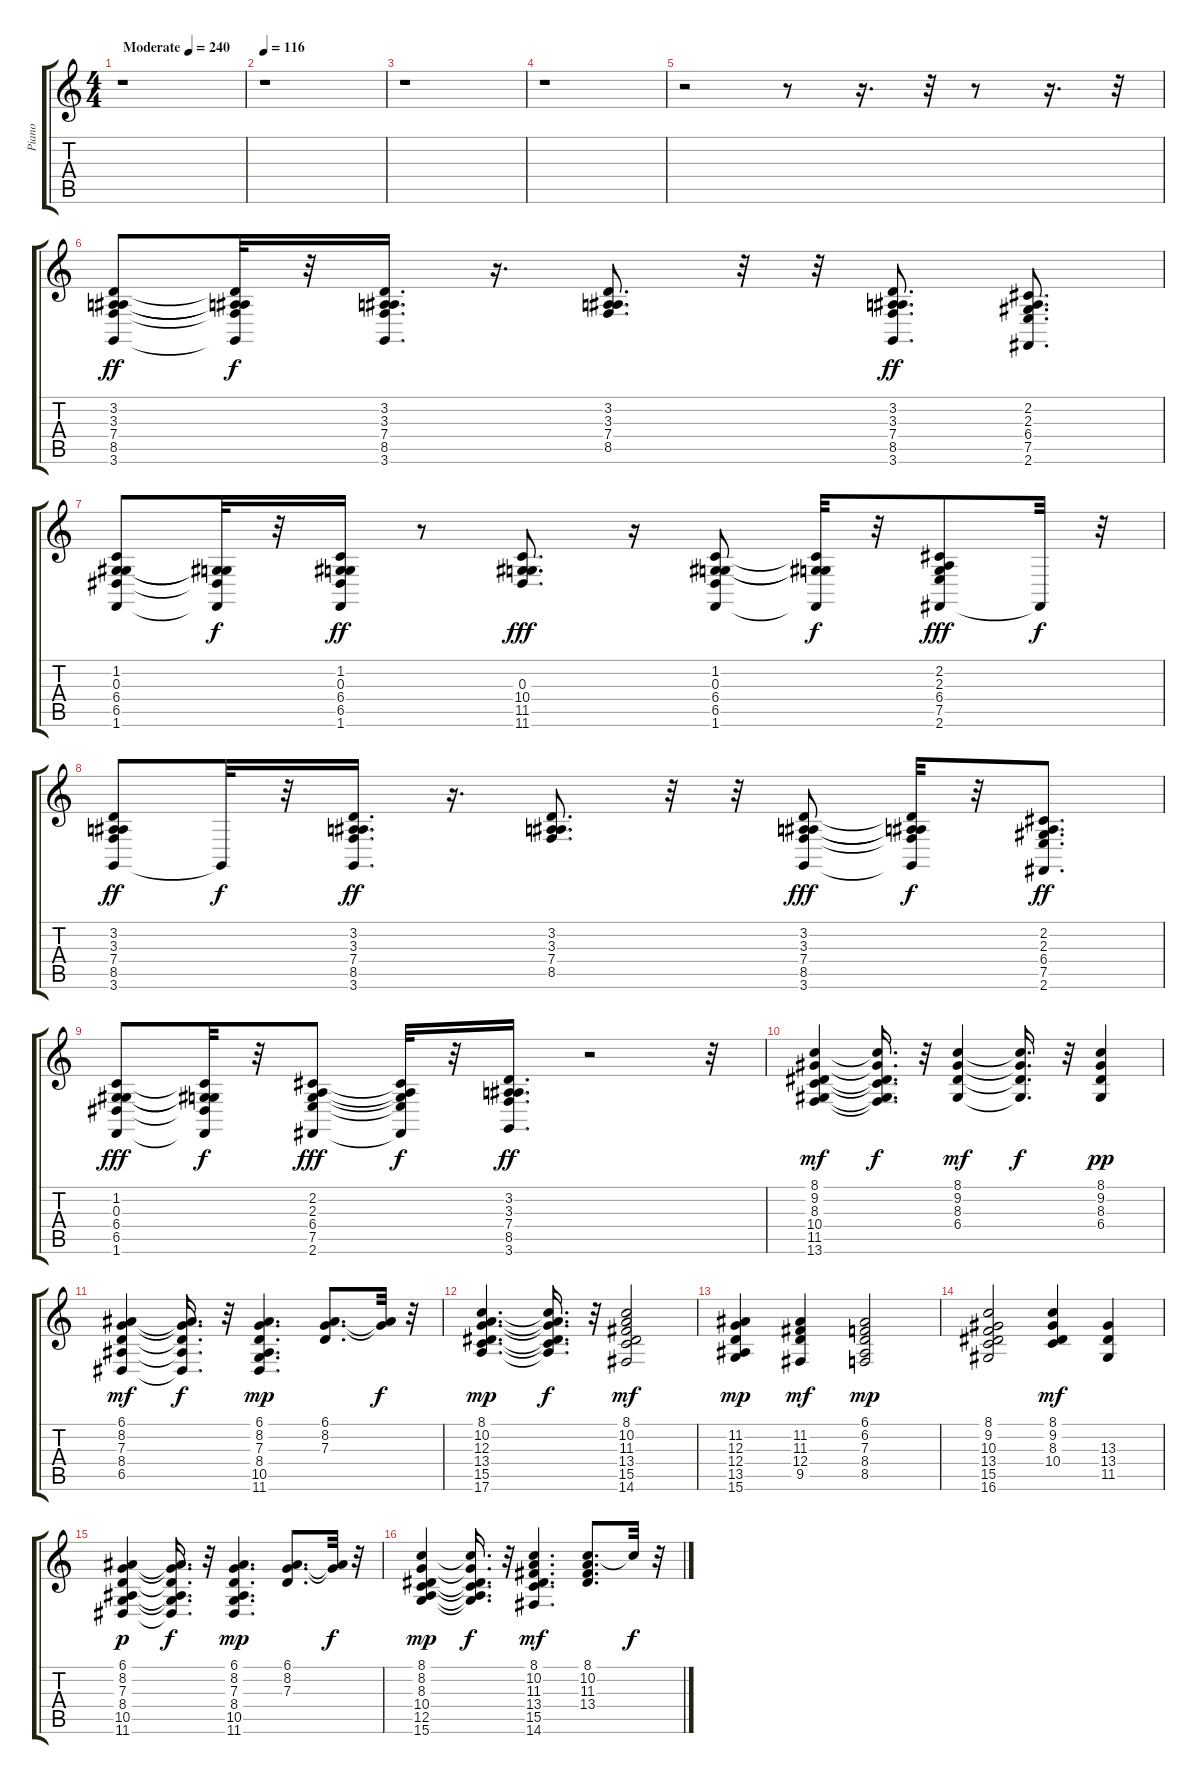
\track ("Piano" "Piano") {instrument acousticgrandpiano}
\staff {score tabs}
\tuning (E4 B3 G3 D3 A2 E2) {hide}
\ts (4 4)
\tempo (240 "Moderate")
\clef g2
\ks c
r.1{dy ff instrument acousticgrandpiano} |
\tempo 116
r.1 |
r.1 |
r.1 |
r.2 r.8{instrument acousticgrandpiano} r.16{d} r.32 r.8 r.16{d} r.32 |
(3.2 3.3 7.4 8.5 3.6).8 (3.2{t} 3.3{t} 7.4{t} 8.5{t} 3.6{t}).32{dy f} r.32 (3.2 3.3 7.4 8.5 3.6).16{d} r.16{d} (3.2 3.3 7.4 8.5).8{d} r.32 r.32 (3.2 3.3 7.4 8.5 3.6).8{d dy ff} (2.2 2.3 6.4 7.5 2.6).8{d} |
(1.2 0.3 6.4 6.5 1.6).8 (0.3{t} 6.4{t} 6.5{t} 1.6{t}).32{dy f} r.32 (1.2 0.3 6.4 6.5 1.6).16{dy ff} r.8 (0.3 10.4 11.5 11.6).8{d dy fff} r.16 (1.2 0.3 6.4 6.5 1.6).8 (1.2{t} 0.3{t} 6.4{t} 1.6{t}).32{dy f} r.32 (2.2 2.3 6.4 7.5 2.6).8{dy fff} 2.6{t}.32{dy f} r.32 |
(3.2 3.3 7.4 8.5 3.6).8{dy ff} 3.6{t}.32{dy f} r.32 (3.2 3.3 7.4 8.5 3.6).16{d dy ff} r.16{d} (3.2 3.3 7.4 8.5).8{d} r.32 r.32 (3.2 3.3 7.4 8.5 3.6).8{dy fff} (3.2{t} 3.3{t} 7.4{t} 8.5{t} 3.6{t}).32{dy f} r.32 (2.2 2.3 6.4 7.5 2.6).8{d dy ff} |
(1.2 0.3 6.4 6.5 1.6).8{dy fff} (1.2{t} 0.3{t} 6.4{t} 6.5{t} 1.6{t}).32{dy f} r.32 (2.2 2.3 6.4 7.5 2.6).8{dy fff} (2.2{t} 2.3{t} 6.4{t} 7.5{t} 2.6{t}).32{dy f} r.32 (3.2 3.3 7.4 8.5 3.6).16{d dy ff} r.2 r.32 |
(8.1 9.2 8.3 10.4 11.5 13.6).4{dy mf} (8.1{t} 9.2{t} 8.3{t} 10.4{t} 11.5{t} 13.6{t}).16{d dy f} r.32 (8.1 9.2 8.3 6.4).4{dy mf} (8.1{t} 9.2{t} 8.3{t} 6.4{t}).16{d dy f} r.32 (8.1 9.2 8.3 6.4).4{dy pp} |
(6.1 8.2 7.3 8.4 6.5).4{dy mf} (6.1{t} 8.2{t} 7.3{t} 8.4{t} 6.5{t}).16{d dy f} r.32 (6.1 8.2 7.3 8.4 10.5 11.6).4{d dy mp} (6.1 8.2 7.3).8{d} (6.1{t} 8.2{t}).32{dy f} r.32 |
(8.1 10.2 12.3 13.4 15.5 17.6).4{d dy mp} (8.1{t} 10.2{t} 12.3{t} 13.4{t} 15.5{t} 17.6{t}).16{d dy f} r.32 (8.1 10.2 11.3 13.4 15.5 14.6).2{dy mf} |
(11.2 12.3 12.4 13.5 15.6).4{dy mp} (11.2 11.3 12.4 9.5).4{dy mf} (6.1 6.2 7.3 8.4 8.5).2{dy mp} |
(8.1 9.2 10.3 13.4 15.5 16.6).2 (8.1 9.2 8.3 10.4).4{dy mf} (13.3 13.4 11.5).4 |
(6.1 8.2 7.3 8.4 10.5 11.6).4{dy p} (6.1{t} 8.2{t} 7.3{t} 8.4{t} 10.5{t} 11.6{t}).16{d dy f} r.32 (6.1 8.2 7.3 8.4 10.5 11.6).4{d dy mp} (6.1 8.2 7.3).8{d} (6.1{t} 8.2{t}).32{dy f} r.32 |
(8.1 8.2 8.3 10.4 12.5 15.6).4{dy mp} (8.1{t} 8.2{t} 8.3{t} 10.4{t} 12.5{t} 15.6{t}).16{d dy f} r.32 (8.1 10.2 11.3 13.4 15.5 14.6).4{d dy mf} (8.1 10.2 11.3 13.4).8{d} 8.1{t}.32{dy f} r.32
